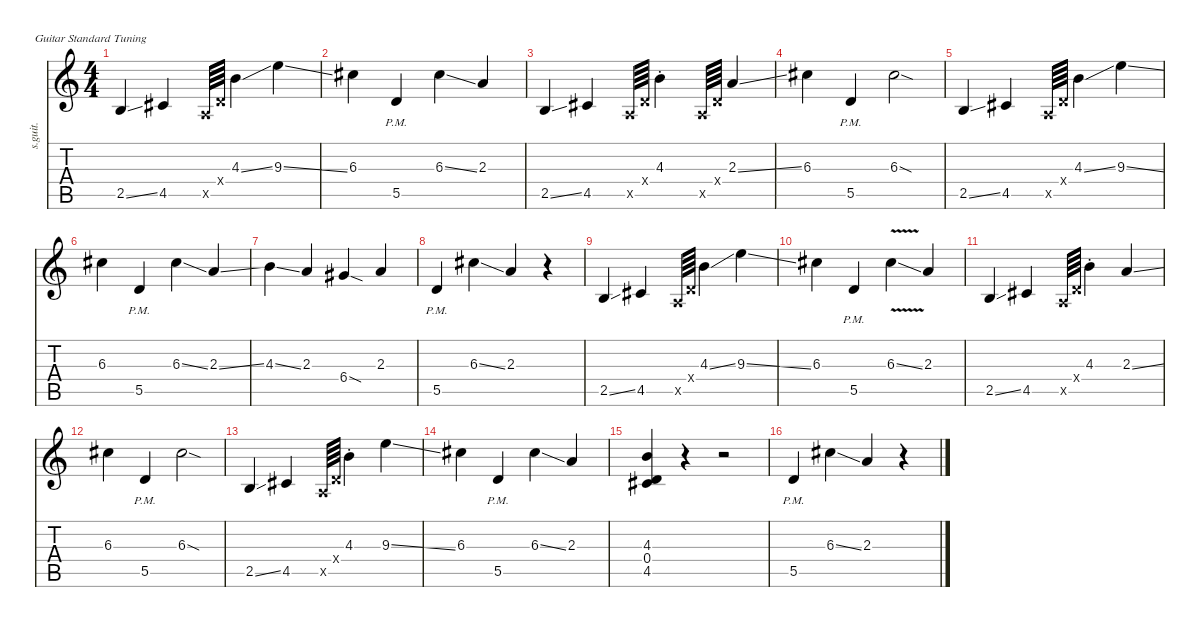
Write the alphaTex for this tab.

\defaultSystemsLayout 4
\hideDynamics
\bracketExtendMode nobrackets
\track ("Mario" "s.guit.") {instrument electricguitarclean}
\staff {score tabs}
\tuning (E4 B3 G3 D3 A2 E2)
\ts (4 4)
\tempo (177 hide)
\clef g2
\ks c
2.5{ss}.4{dy mf} 4.5{acc #}.4 0.5{x}.64 0.4{x}.64 4.3{ss}.4 9.3{ss}.4 |
6.3{acc #}.4 5.5{pm}.4 6.3{ss acc #}.4 2.3.4 |
2.5{ss}.4 4.5{acc #}.4 0.5{x}.64 0.4{x}.64 4.3{st}.4 0.5{x}.64 0.4{x}.64 2.3{ss}.4 |
6.3{acc #}.4 5.5{pm}.4 6.3{sod acc #}.2 |
2.5{ss}.4 4.5{acc #}.4 0.5{x}.64 0.4{x}.64 4.3{ss}.4 9.3{ss}.4 |
6.3{acc #}.4 5.5{pm}.4 6.3{ss acc #}.4 2.3{ss}.4 |
4.3{ss}.4 2.3.4 6.4{sod acc #}.4 2.3.4 |
5.5{pm}.4 6.3{ss acc #}.4 2.3.4 r.4 |
2.5{ss}.4 4.5{acc #}.4 0.5{x}.64 0.4{x}.64 4.3{ss}.4 9.3{ss}.4 |
6.3{acc #}.4 5.5{pm}.4 6.3{v ss acc #}.4 2.3.4 |
2.5{ss}.4 4.5{acc #}.4 0.5{x}.64 0.4{x}.64 4.3{st}.4 2.3{ss}.4 |
6.3{acc #}.4 5.5{pm}.4 6.3{sod acc #}.2 |
2.5{ss}.4 4.5{acc #}.4 0.5{x}.64 0.4{x}.64 4.3{st}.4 9.3{ss}.4 |
6.3{acc #}.4 5.5{pm}.4 6.3{ss acc #}.4 2.3.4 |
(4.3 0.4 4.5{acc #}).4 r.4 r.2 |
5.5{pm}.4 6.3{ss acc #}.4 2.3.4 r.4
